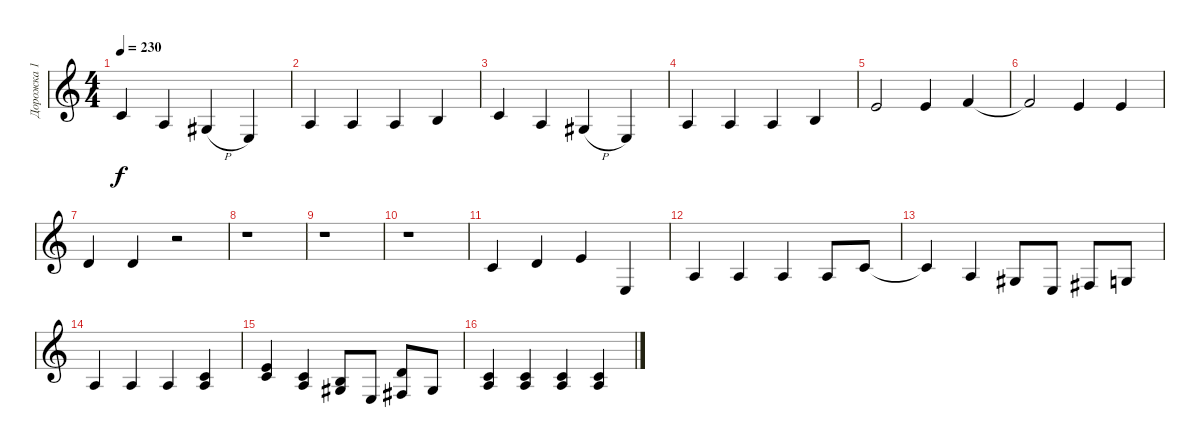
\track ("Дорожка 1" "Дорожка 1") {instrument brightacousticpiano}
\staff {score}
\tuning (E4 B3 G3 D3 A2 E2) {hide}
\ts (4 4)
\tempo 230
\clef g2
\ks c
1.2.4{dy f} 2.3.4 6.4{h}.4 2.4.4 |
2.3.4 2.3.4 2.3.4 0.2.4 |
1.2.4 2.3.4 6.4{h}.4 2.4.4 |
2.3.4 2.3.4 2.3.4 0.2.4 |
0.1.2 0.1.4 1.1.4 |
1.1{t}.2 0.1.4 0.1.4 |
3.2.4 3.2.4 r.2 |
r.1 |
r.1 |
r.1 |
1.2.4 3.2.4 0.1.4 2.4.4 |
2.3.4 2.3.4 2.3.4 2.3.8 1.2.8 |
1.2{t}.4 2.3.4 1.3.8 2.4.8 4.4.8 0.3.8 |
2.3.4 2.3.4 2.3.4 (1.2 2.3).4 |
(0.1 1.2).4 (1.2 2.3).4 (0.2 1.3).8 2.4.8 (3.2 4.4).8 1.3.8 |
(1.2 2.3).4 (1.2 2.3).4 (1.2 2.3).4 (1.2 2.3).4
